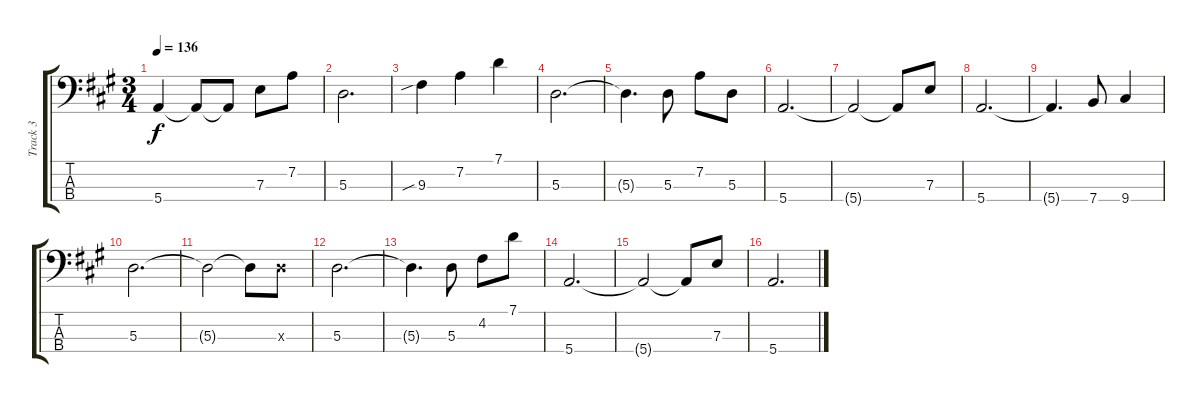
\track ("Track 3" "Track 3") {instrument electricbassfinger}
\staff {score tabs}
\tuning (G2 D2 A1 E1) {hide}
\ts (3 4)
\tempo 136
\clef f4
\ks a
5.4{t}.4{dy f} 5.4{t}.8 5.4{t}.8 7.3.8 7.2.8 |
5.3.2{d} |
9.3{sib}.4 7.2.4 7.1.4 |
5.3.2{d} |
5.3{t}.4{d} 5.3.8 7.2.8 5.3.8 |
5.4.2{d} |
5.4{t}.2 5.4{t}.8 7.3.8 |
5.4.2{d} |
5.4{t}.4{d} 7.4.8 9.4.4 |
5.3.2{d} |
5.3{t}.2 5.3{t}.8 5.3{x}.8 |
5.3.2{d} |
5.3{t}.4{d} 5.3.8 4.2.8 7.1.8 |
5.4.2{d} |
5.4{t}.2 5.4{t}.8 7.3.8 |
5.4.2{d}
